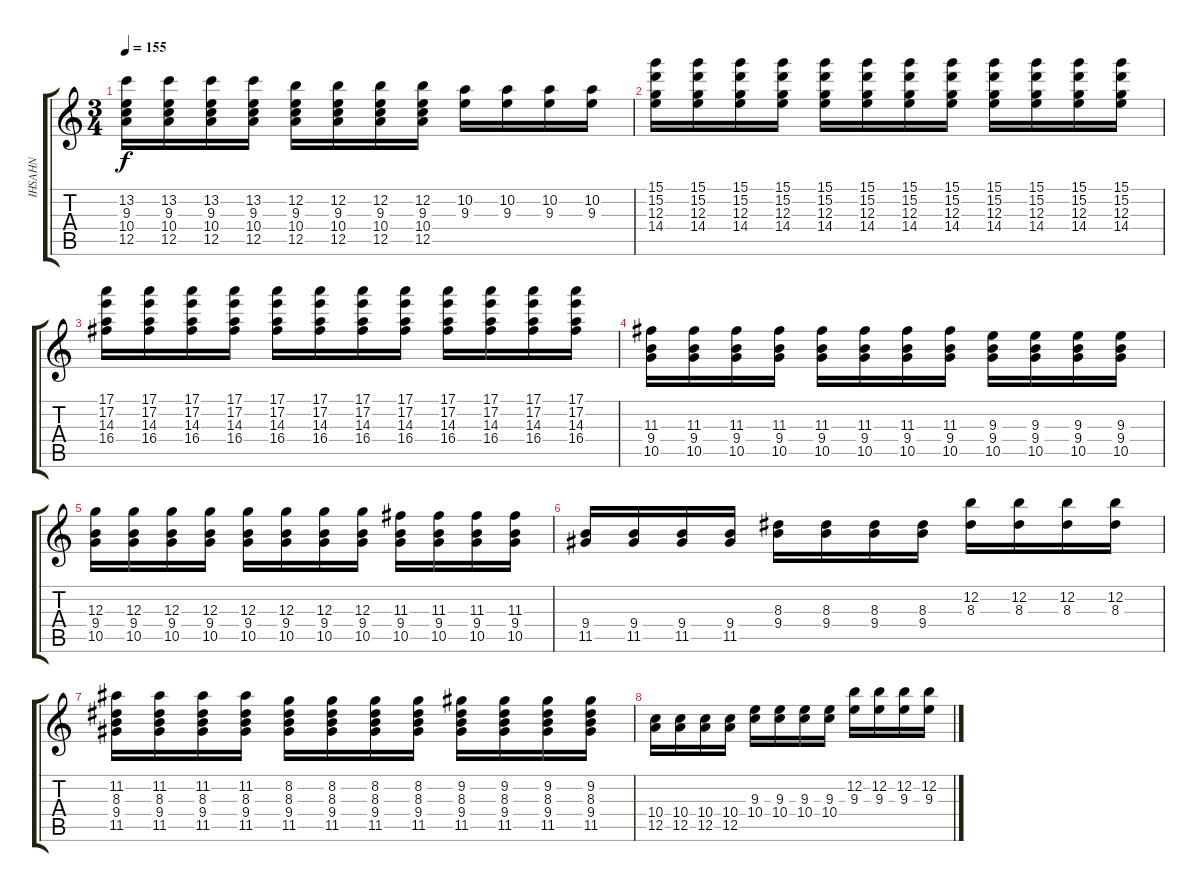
\track ("IHSAHN" "IHSAHN") {instrument distortionguitar}
\staff {score tabs}
\tuning (E4 B3 G3 D3 A2 E2) {hide}
\ts (3 4)
\tempo 155
\clef g2
\ks c
(13.2 9.3 10.4 12.5).16{dy f} (13.2 9.3 10.4 12.5).16 (13.2 9.3 10.4 12.5).16 (13.2 9.3 10.4 12.5).16 (12.2 9.3 10.4 12.5).16 (12.2 9.3 10.4 12.5).16 (12.2 9.3 10.4 12.5).16 (12.2 9.3 10.4 12.5).16 (10.2 9.3).16 (10.2 9.3).16 (10.2 9.3).16 (10.2 9.3).16 |
(15.1 15.2 12.3 14.4).16 (15.1 15.2 12.3 14.4).16 (15.1 15.2 12.3 14.4).16 (15.1 15.2 12.3 14.4).16 (15.1 15.2 12.3 14.4).16 (15.1 15.2 12.3 14.4).16 (15.1 15.2 12.3 14.4).16 (15.1 15.2 12.3 14.4).16 (15.1 15.2 12.3 14.4).16 (15.1 15.2 12.3 14.4).16 (15.1 15.2 12.3 14.4).16 (15.1 15.2 12.3 14.4).16 |
(17.1 17.2 14.3 16.4).16 (17.1 17.2 14.3 16.4).16 (17.1 17.2 14.3 16.4).16 (17.1 17.2 14.3 16.4).16 (17.1 17.2 14.3 16.4).16 (17.1 17.2 14.3 16.4).16 (17.1 17.2 14.3 16.4).16 (17.1 17.2 14.3 16.4).16 (17.1 17.2 14.3 16.4).16 (17.1 17.2 14.3 16.4).16 (17.1 17.2 14.3 16.4).16 (17.1 17.2 14.3 16.4).16 |
(11.3 9.4 10.5).16 (11.3 9.4 10.5).16 (11.3 9.4 10.5).16 (11.3 9.4 10.5).16 (11.3 9.4 10.5).16 (11.3 9.4 10.5).16 (11.3 9.4 10.5).16 (11.3 9.4 10.5).16 (9.3 9.4 10.5).16 (9.3 9.4 10.5).16 (9.3 9.4 10.5).16 (9.3 9.4 10.5).16 |
(12.3 9.4 10.5).16 (12.3 9.4 10.5).16 (12.3 9.4 10.5).16 (12.3 9.4 10.5).16 (12.3 9.4 10.5).16 (12.3 9.4 10.5).16 (12.3 9.4 10.5).16 (12.3 9.4 10.5).16 (11.3 9.4 10.5).16 (11.3 9.4 10.5).16 (11.3 9.4 10.5).16 (11.3 9.4 10.5).16 |
(9.4 11.5).16 (9.4 11.5).16 (9.4 11.5).16 (9.4 11.5).16 (8.3 9.4).16 (8.3 9.4).16 (8.3 9.4).16 (8.3 9.4).16 (12.2 8.3).16 (12.2 8.3).16 (12.2 8.3).16 (12.2 8.3).16 |
(11.2 8.3 9.4 11.5).16 (11.2 8.3 9.4 11.5).16 (11.2 8.3 9.4 11.5).16 (11.2 8.3 9.4 11.5).16 (8.2 8.3 9.4 11.5).16 (8.2 8.3 9.4 11.5).16 (8.2 8.3 9.4 11.5).16 (8.2 8.3 9.4 11.5).16 (9.2 8.3 9.4 11.5).16 (9.2 8.3 9.4 11.5).16 (9.2 8.3 9.4 11.5).16 (9.2 8.3 9.4 11.5).16 |
(10.4 12.5).16 (10.4 12.5).16 (10.4 12.5).16 (10.4 12.5).16 (9.3 10.4).16 (9.3 10.4).16 (9.3 10.4).16 (9.3 10.4).16 (12.2 9.3).16 (12.2 9.3).16 (12.2 9.3).16 (12.2 9.3).16
